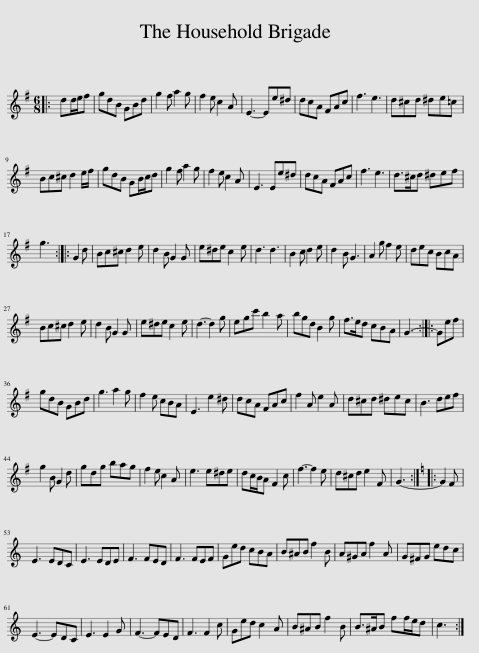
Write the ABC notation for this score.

X:1
L:1/8
M:6/8
I:linebreak $
K:G
V:1 treble
V:1
|: dd/e/f | gdB GBd | g2 f a2 g | f2 e c2 A | E3- Ee^d | %5
 dcA FAc | f3 e3 | d^cd ^de=c |$ Bc^c d2 e/f/ | gdB GB/c/d | %10
 g2 f a2 g | f2 e c2 A | E3 Ee^d | dcA FAc | f3 e3 | %15
 d>^cd ^def |$ g3 :: G2 d | Bc^c d2 e | d2 B G2 G | %20
 e^de c2 e | d3 d3 | B2 c d2 e | d2 B G3 | A2 g f2 e | %25
 dec BcA |$ Bc^c d2 e | d2 B G2 G | e^de c2 e | d3- d2 g | %30
 egc' b2 a | bgd B2 g | f>ed cBA | G3- :: Gef |$ %35
 gdB GBd | g3 a2 g | f2 e cBA | E3 e2 ^d | dcA FAc | %40
 f2 A e2 A | d^cd ^dec | B3 def |$ g2 B G2 d | gdg bag | %45
 f2 e c2 A | e3 e^de | dc/B/A F2 c | f3- f2 e | d^cd e2 F | %50
 G3- ::[K:C] G2 F |$ E3 EDC | E3 EDE | F3 FED | %55
 F3 FEF | Ged cBA | B^AB f2 B | A^GA f2 A | G^FG edc |$ %60
 E3- EDC | E3 E2 G | F3- FED | F3 F2 c | Ged c2 A | %65
 B^AB f2 B | B>^AB ff/e/d | c3 :| %68
